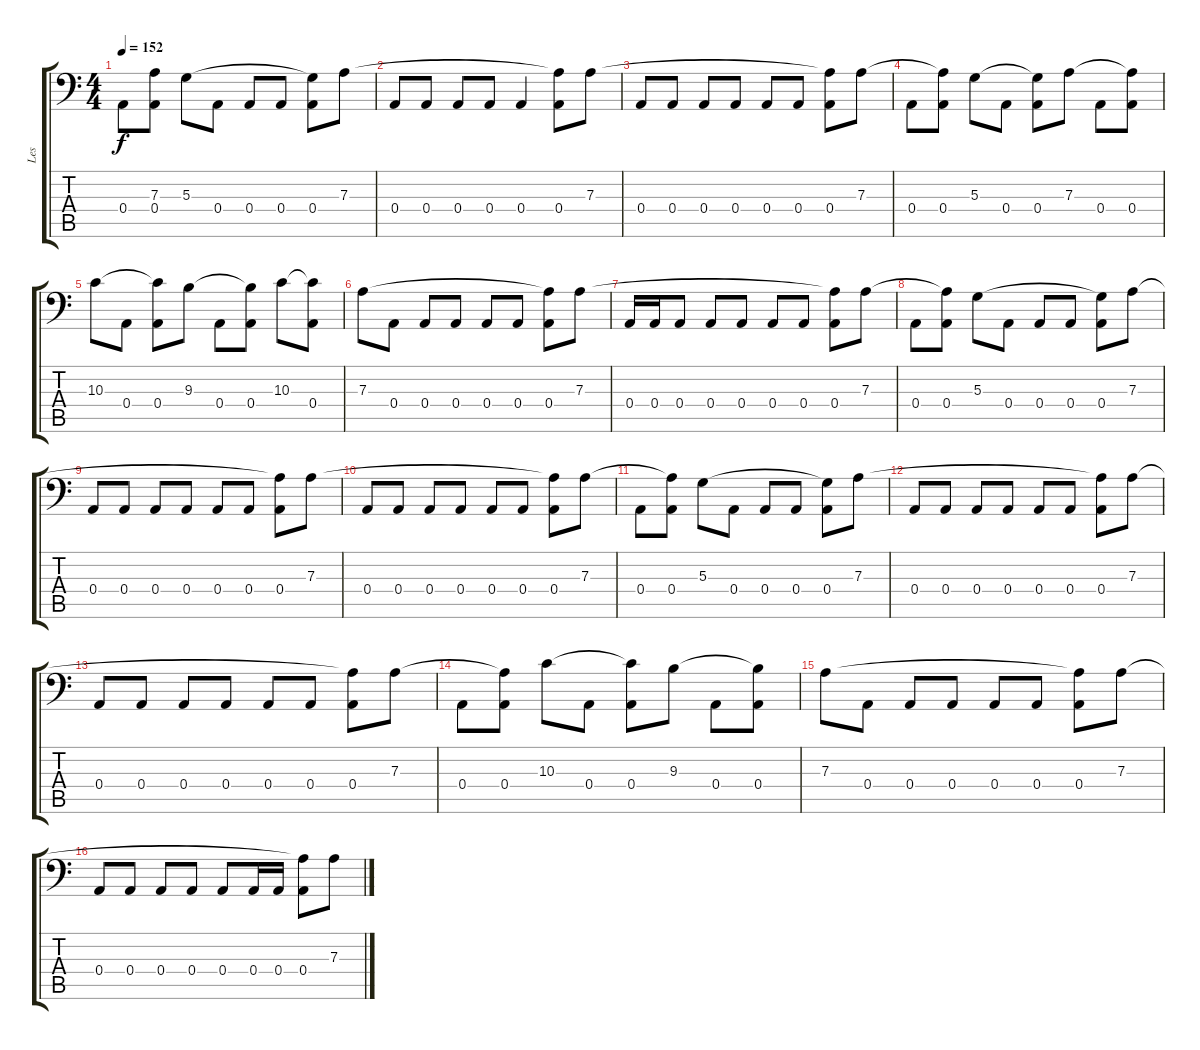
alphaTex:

\track ("Les" "Les") {instrument electricbassfinger}
\staff {score tabs}
\tuning (C3 G2 D2 A1 E1 B0) {hide}
\ts (4 4)
\tempo 152
\clef f4
\ks c
0.4.8{dy f} (7.3{t} 0.4).8 5.3.8 0.4.8 0.4.8 0.4.8 (5.3{t} 0.4).8 7.3.8 |
0.4.8 0.4.8 0.4.8 0.4.8 0.4.4 (7.3{t} 0.4).8 7.3.8 |
0.4.8 0.4.8 0.4.8 0.4.8 0.4.8 0.4.8 (7.3{t} 0.4).8 7.3.8 |
0.4.8 (7.3{t} 0.4).8 5.3.8 0.4.8 (5.3{t} 0.4).8 7.3.8 0.4.8 (7.3{t} 0.4).8 |
10.3.8 0.4.8 (10.3{t} 0.4).8 9.3.8 0.4.8 (9.3{t} 0.4).8 10.3.8 (10.3{t} 0.4).8 |
7.3.8 0.4.8 0.4.8 0.4.8 0.4.8 0.4.8 (7.3{t} 0.4).8 7.3.8 |
0.4.16 0.4.16 0.4.8 0.4.8 0.4.8 0.4.8 0.4.8 (7.3{t} 0.4).8 7.3.8 |
0.4.8 (7.3{t} 0.4).8 5.3.8 0.4.8 0.4.8 0.4.8 (5.3{t} 0.4).8 7.3.8 |
0.4.8 0.4.8 0.4.8 0.4.8 0.4.8 0.4.8 (7.3{t} 0.4).8 7.3.8 |
0.4.8 0.4.8 0.4.8 0.4.8 0.4.8 0.4.8 (7.3{t} 0.4).8 7.3.8 |
0.4.8 (7.3{t} 0.4).8 5.3.8 0.4.8 0.4.8 0.4.8 (5.3{t} 0.4).8 7.3.8 |
0.4.8 0.4.8 0.4.8 0.4.8 0.4.8 0.4.8 (7.3{t} 0.4).8 7.3.8 |
0.4.8 0.4.8 0.4.8 0.4.8 0.4.8 0.4.8 (7.3{t} 0.4).8 7.3.8 |
0.4.8 (7.3{t} 0.4).8 10.3.8 0.4.8 (10.3{t} 0.4).8 9.3.8 0.4.8 (9.3{t} 0.4).8 |
7.3.8 0.4.8 0.4.8 0.4.8 0.4.8 0.4.8 (7.3{t} 0.4).8 7.3.8 |
0.4.8 0.4.8 0.4.8 0.4.8 0.4.8 0.4.16 0.4.16 (7.3{t} 0.4).8 7.3.8
